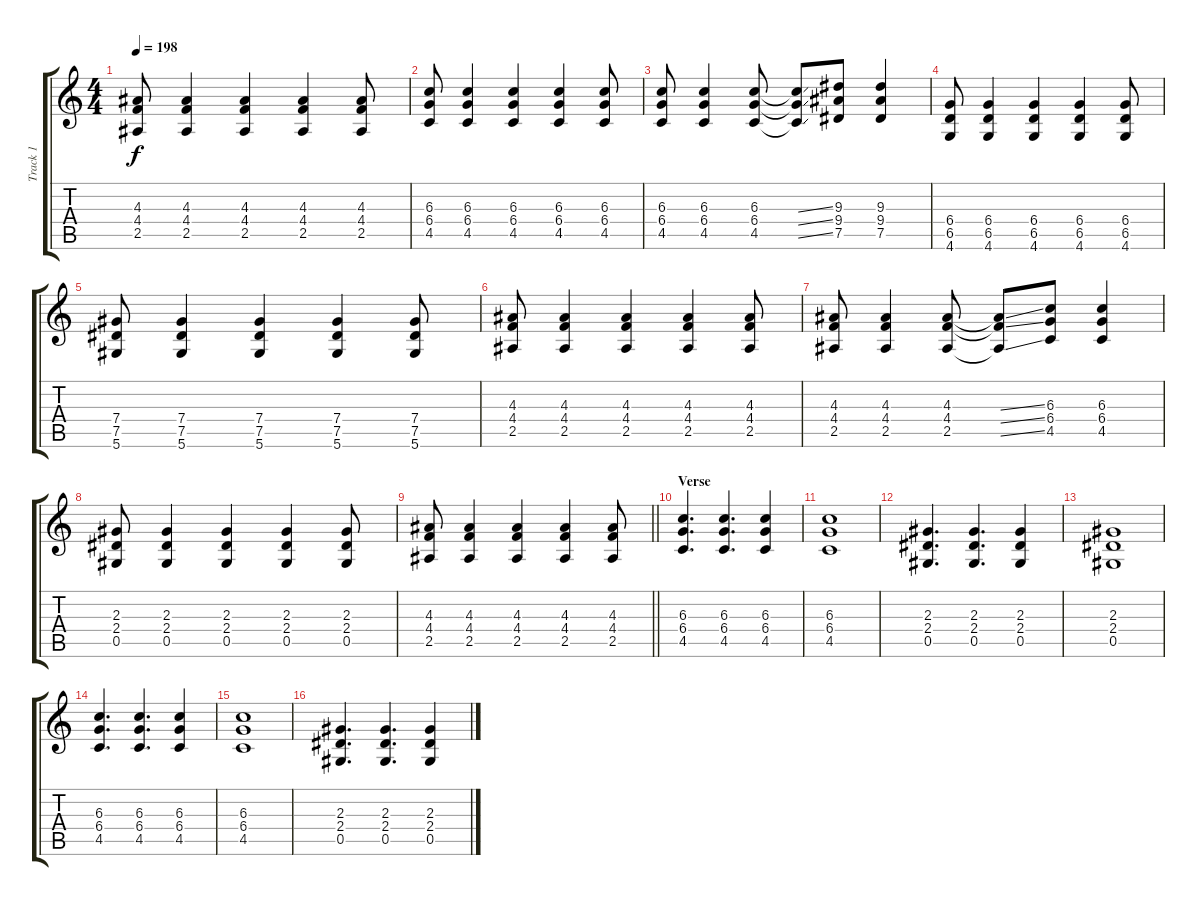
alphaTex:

\track ("Track 1" "Track 1") {instrument overdrivenguitar}
\staff {score tabs}
\tuning (Eb4 Bb3 Gb3 Db3 Ab2 Eb2) {hide}
\ts (4 4)
\tempo 198
\clef g2
\ks c
(4.3 4.4 2.5).8{dy f} (4.3 4.4 2.5).4 (4.3 4.4 2.5).4 (4.3 4.4 2.5).4 (4.3 4.4 2.5).8 |
(6.3 6.4 4.5).8 (6.3 6.4 4.5).4 (6.3 6.4 4.5).4 (6.3 6.4 4.5).4 (6.3 6.4 4.5).8 |
(6.3 6.4 4.5).8 (6.3 6.4 4.5).4 (6.3 6.4 4.5).8 (6.3{ss t} 6.4{ss t} 4.5{ss t}).8 (9.3 9.4 7.5).8 (9.3 9.4 7.5).4 |
(6.4 6.5 4.6).8 (6.4 6.5 4.6).4 (6.4 6.5 4.6).4 (6.4 6.5 4.6).4 (6.4 6.5 4.6).8 |
(7.4 7.5 5.6).8 (7.4 7.5 5.6).4 (7.4 7.5 5.6).4 (7.4 7.5 5.6).4 (7.4 7.5 5.6).8 |
(4.3 4.4 2.5).8 (4.3 4.4 2.5).4 (4.3 4.4 2.5).4 (4.3 4.4 2.5).4 (4.3 4.4 2.5).8 |
(4.3 4.4 2.5).8 (4.3 4.4 2.5).4 (4.3 4.4 2.5).8 (4.3{ss t} 4.4{ss t} 2.5{ss t}).8 (6.3 6.4 4.5).8 (6.3 6.4 4.5).4 |
(2.3 2.4 0.5).8 (2.3 2.4 0.5).4 (2.3 2.4 0.5).4 (2.3 2.4 0.5).4 (2.3 2.4 0.5).8 |
\barLineRight lightlight
(4.3 4.4 2.5).8 (4.3 4.4 2.5).4 (4.3 4.4 2.5).4 (4.3 4.4 2.5).4 (4.3 4.4 2.5).8 |
\section ("" "Verse")
(6.3 6.4 4.5).4{d} (6.3 6.4 4.5).4{d} (6.3 6.4 4.5).4 |
(6.3 6.4 4.5).1 |
(2.3 2.4 0.5).4{d} (2.3 2.4 0.5).4{d} (2.3 2.4 0.5).4 |
(2.3 2.4 0.5).1 |
(6.3 6.4 4.5).4{d} (6.3 6.4 4.5).4{d} (6.3 6.4 4.5).4 |
(6.3 6.4 4.5).1 |
(2.3 2.4 0.5).4{d} (2.3 2.4 0.5).4{d} (2.3 2.4 0.5).4
